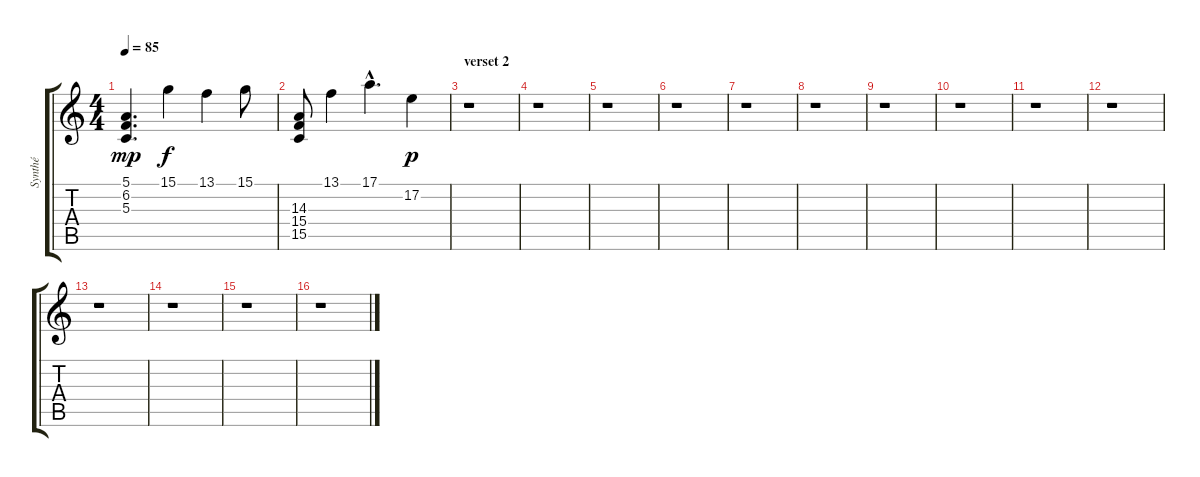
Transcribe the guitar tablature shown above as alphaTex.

\track ("Synthé" "Synthé") {instrument stringensemble1}
\staff {score tabs}
\tuning (E4 B3 G3 D3 A2 E2) {hide}
\ts (4 4)
\tempo 85
\clef g2
\ks c
(5.1 6.2 5.3).4{d dy mp} 15.1.4{dy f} 13.1.4 15.1.8 |
(14.3 15.4 15.5).8 13.1.4 17.1{hac}.4{d} 17.2.4{dy p} |
\section ("" "verset 2")
r.1 |
r.1 |
r.1 |
r.1 |
r.1 |
r.1 |
r.1 |
r.1 |
r.1 |
r.1 |
r.1 |
r.1 |
r.1 |
r.1
